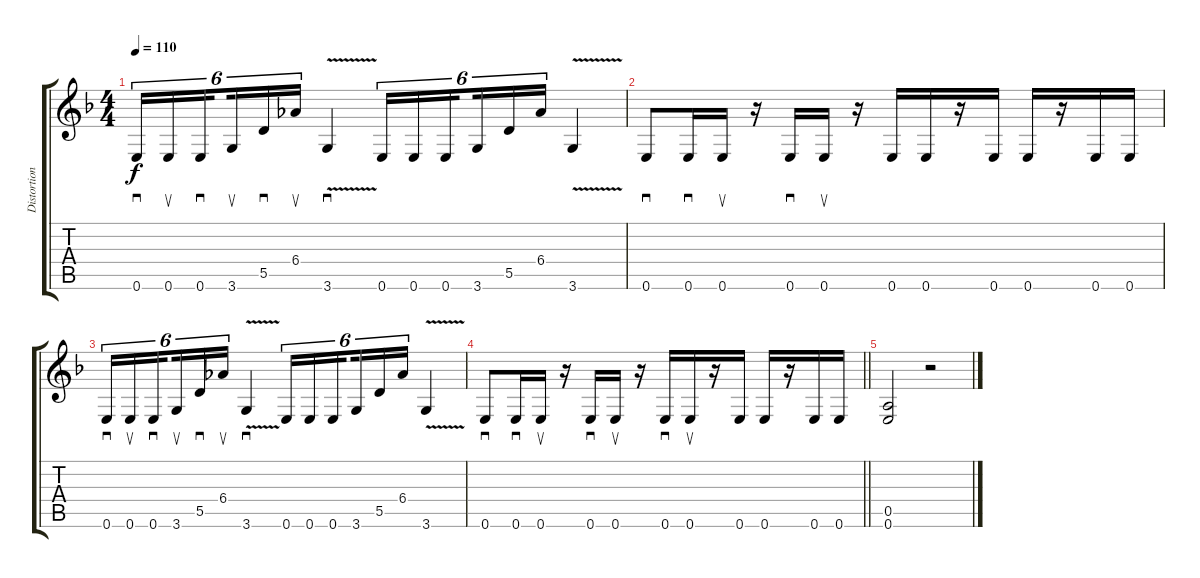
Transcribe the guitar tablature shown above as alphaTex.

\track ("Distortion Guitar" "Distortion") {instrument distortionguitar}
\staff {score tabs}
\tuning (E4 B3 G3 D3 A2 E2) {hide}
\ts (4 4)
\tempo 110
\clef g2
\ks f
0.6.16{sd tu (6 4) dy f instrument distortionguitar} 0.6.16{su tu (6 4)} 0.6.16{sd tu (6 4) beam splitsecondary} 3.6.16{su tu (6 4)} 5.5.16{sd tu (6 4)} 6.4.16{su tu (6 4)} 3.6{v}.4{sd} 0.6.16{tu (6 4)} 0.6.16{tu (6 4)} 0.6.16{tu (6 4) beam splitsecondary} 3.6.16{tu (6 4)} 5.5.16{tu (6 4)} 6.4.16{tu (6 4)} 3.6{v}.4 |
0.6.8{sd} 0.6.16{sd} 0.6.16{su} r.16 0.6.16{sd} 0.6.16{su} r.16 0.6.16 0.6.16 r.16 0.6.16 0.6.16 r.16 0.6.16 0.6.16 |
0.6.16{sd tu (6 4)} 0.6.16{su tu (6 4)} 0.6.16{sd tu (6 4) beam splitsecondary} 3.6.16{su tu (6 4)} 5.5.16{sd tu (6 4)} 6.4.16{su tu (6 4)} 3.6{v}.4{sd} 0.6.16{tu (6 4)} 0.6.16{tu (6 4)} 0.6.16{tu (6 4) beam splitsecondary} 3.6.16{tu (6 4)} 5.5.16{tu (6 4)} 6.4.16{tu (6 4)} 3.6{v}.4 |
\barLineRight lightlight
0.6.8{sd} 0.6.16{sd} 0.6.16{su} r.16 0.6.16{sd} 0.6.16{su} r.16 0.6.16{sd} 0.6.16{su} r.16 0.6.16 0.6.16 r.16 0.6.16 0.6.16 |
(0.5 0.6).2 r.2
